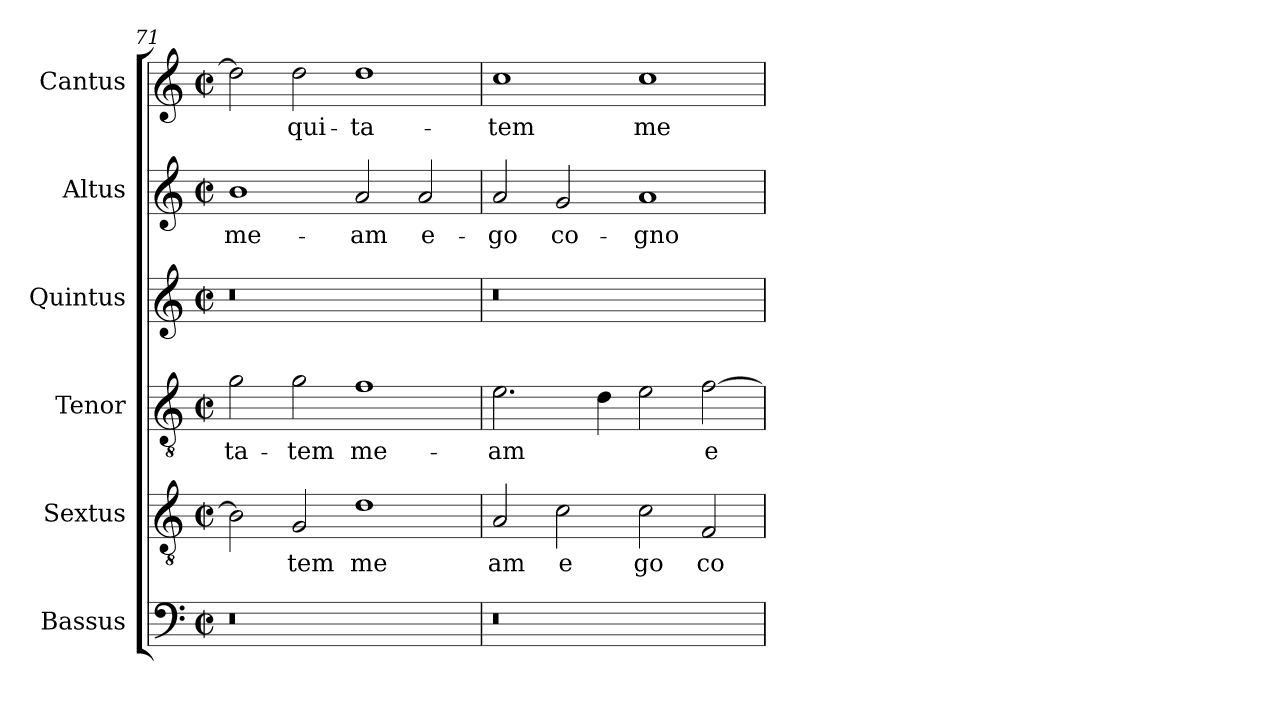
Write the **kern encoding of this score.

**kern	**kern	**text	**kern	**text	**kern	**kern	**text	**kern	**text
*part6	*part5	*part5	*part4	*part4	*part3	*part2	*part2	*part1	*part1
*staff6	*staff5	*staff5	*staff4	*staff4	*staff3	*staff2	*staff2	*staff1	*staff1
*I"Bassus	*I"Sextus	*	*I"Tenor	*	*I"Quintus	*I"Altus	*	*I"Cantus	*
*clefF4	*clefGv2	*	*clefGv2	*	*clefG2	*clefG2	*	*clefG2	*
*k[]	*k[]	*	*k[]	*	*k[]	*k[]	*	*k[]	*
*C:	*C:	*	*C:	*	*C:	*C:	*	*C:	*
*M2/2	*M2/2	*	*M2/2	*	*M2/2	*M2/2	*	*M2/2	*
*met(c|)	*met(c|)	*	*met(c|)	*	*met(c|)	*met(c|)	*	*met(c|)	*
=71	=71	=71	=71	=71	=71	=71	=71	=71	=71
!	!	!	!	!LO:LY:b:cj	!	!	!LO:LY:b:cj	!	!
0r	2B\]	.	2g\	-ta-	0r	1b	me-	2dd\]	.
!	!	!LO:LY:b:cj	!	!LO:LY:b:cj	!	!	!	!	!LO:LY:b:cj
.	2G/	tem	2g\	-tem	.	.	.	2dd\	-qui-
!	!	!LO:LY:b:cj	!	!LO:LY:b:cj	!	!	!LO:LY:b:cj	!	!LO:LY:b:cj
.	1d	me	1f	me-	.	2a/	-am	1dd	-ta-
!	!	!	!	!	!	!	!LO:LY:b:cj	!	!
.	.	.	.	.	.	2a/	e-	.	.
=72	=72	=72	=72	=72	=72	=72	=72	=72	=72
!	!	!LO:LY:b:cj	!	!LO:LY:b	!	!	!LO:LY:b:cj	!	!LO:LY:b:cj
0r	2A/	am	2.e\	-am	0r	2a/	-go	1cc	-tem
!	!	!LO:LY:b:cj	!	!	!	!	!LO:LY:b:cj	!	!
.	2c\	e	.	.	.	2g/	co-	.	.
.	.	.	4d\	.	.	.	.	.	.
!	!	!LO:LY:b:cj	!	!	!	!	!LO:LY:b:cj	!	!LO:LY:b:cj
.	2c\	go	2e\	.	.	1a	-gno-	1cc	me-
!	!	!LO:LY:b:cj	!	!LO:LY:b:cj	!	!	!	!	!
.	2F/	co	[>2f\	e-	.	.	.	.	.
=	=	=	=	=	=	=	=	=	=
*-	*-	*-	*-	*-	*-	*-	*-	*-	*-
